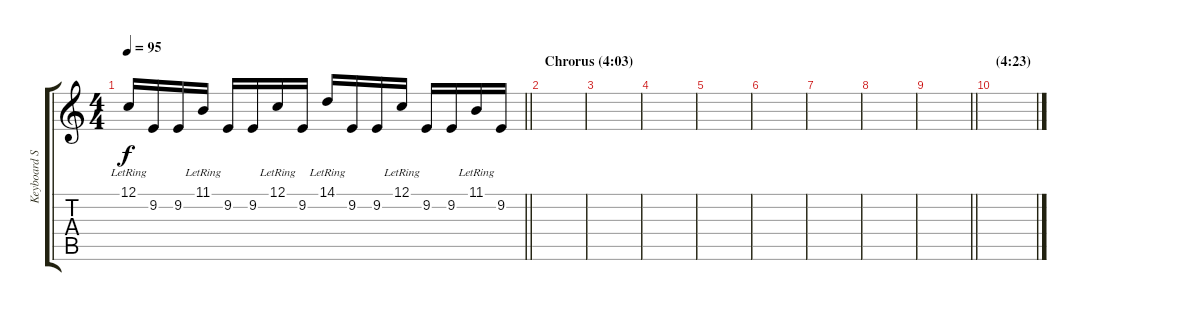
\track ("Keyboard Solo 2" "Keyboard S") {instrument stringensemble1}
\staff {score tabs}
\tuning (C4 G3 Eb3 Bb2 F2 C2) {hide}
\ts (4 4)
\tempo 95
\clef g2
\barLineRight lightlight
\ks c
12.1{lr}.16{dy f} 9.2.16 9.2.16 11.1{lr}.16 9.2.16 9.2.16 12.1{lr}.16 9.2.16 14.1{lr}.16 9.2.16 9.2.16 12.1{lr}.16 9.2.16 9.2.16 11.1{lr}.16 9.2.16 |
\section ("" "Chrorus (4:03)")
|
|
|
|
|
|
|
\barLineRight lightlight
|
\section ("" "(4:23)")
